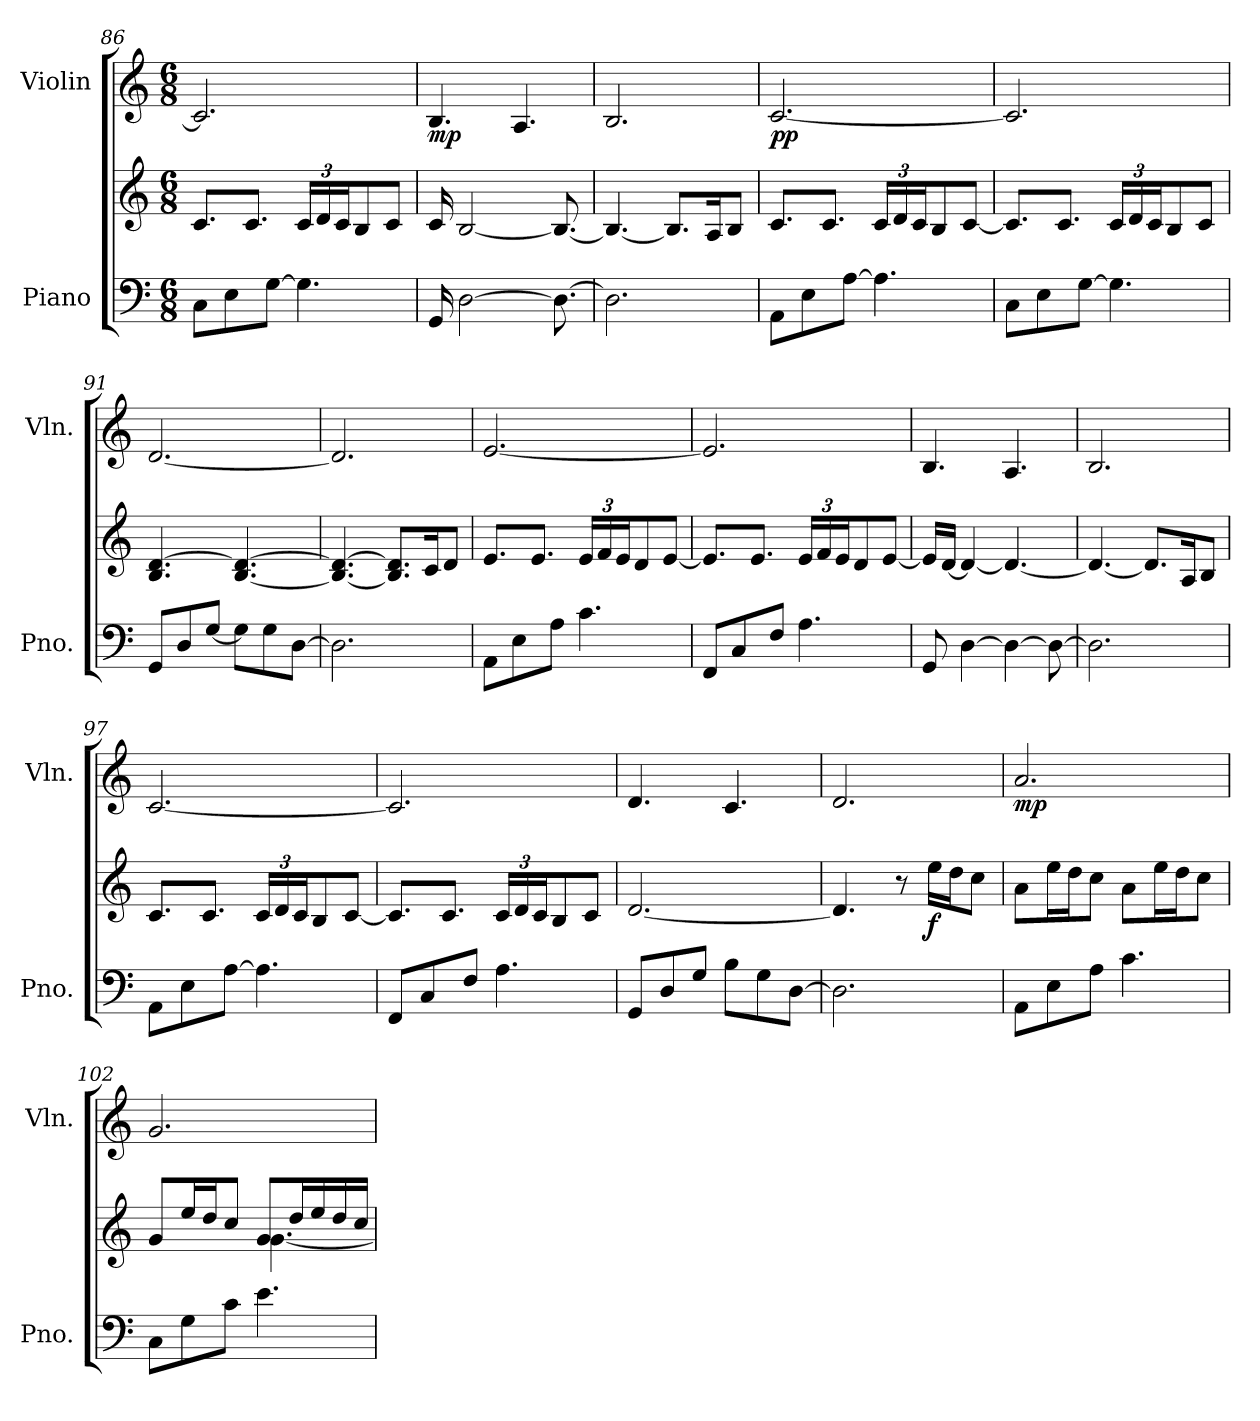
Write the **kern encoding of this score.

**kern	**kern	**dynam	**kern	**dynam
*part2	*part2	*part2	*part1	*part1
*staff3	*staff2	*staff2/3	*staff1	*staff1
*I"Piano	*	*	*I"Violin	*
*I'Pno.	*	*	*I'Vln.	*
*clefF4	*clefG2	*	*clefG2	*
*k[]	*k[]	*	*k[]	*
*M6/8	*M6/8	*	*M6/8	*
=86	=86	=86	=86	=86
8C\L	8.c/L	.	2.c/]	.
8E\	.	.	.	.
.	8.c/J	.	.	.
[8G\J	.	.	.	.
*	*Xbrackettup	*	*	*
4.G\]	24c/LL	.	.	.
.	24d/	.	.	.
.	24c/J	.	.	.
.	8B/	.	.	.
.	8c/J	.	.	.
=87	=87	=87	=87	=87
!	!	!	!	!LO:DY:b
16GG/	16c/	.	4.B/	mp
[2D\	[2B/	.	.	.
.	.	.	4.A/	.
8.D\_	8.B/_	.	.	.
!!LO:LB:g=z
=88	=88	=88	=88	=88
2.D\]	4.B/_	.	2.B/	.
.	8.B/L]	.	.	.
.	16A/K	.	.	.
.	8B/J	.	.	.
=89	=89	=89	=89	=89
!	!	!	!	!LO:DY:b
8AA\L	8.c/L	.	[2.c/	pp
8E\	.	.	.	.
.	8.c/J	.	.	.
[8A\J	.	.	.	.
4.A\]	24c/LL	.	.	.
.	24d/	.	.	.
.	24c/J	.	.	.
.	8B/	.	.	.
.	[8c/J	.	.	.
=90	=90	=90	=90	=90
8C\L	8.c/L]	.	2.c/]	.
8E\	.	.	.	.
.	8.c/J	.	.	.
[8G\J	.	.	.	.
4.G\]	24c/LL	.	.	.
.	24d/	.	.	.
.	24c/J	.	.	.
.	8B/	.	.	.
.	8c/J	.	.	.
=91	=91	=91	=91	=91
8GG/L	4.B/ [4.d/	.	[2.d/	.
8D/	.	.	.	.
[8G/J	.	.	.	.
8G\L]	[4.B/ 4.d/_	.	.	.
8G\	.	.	.	.
[8D\J	.	.	.	.
=92	=92	=92	=92	=92
2.D\]	4.B/_ 4.d/_	.	2.d/]	.
.	8.B/] 8.d/]L	.	.	.
.	16c/K	.	.	.
.	8d/J	.	.	.
!!LO:LB:g=z
=93	=93	=93	=93	=93
8AA\L	8.e/L	.	[2.e/	.
8E\	.	.	.	.
.	8.e/J	.	.	.
8A\J	.	.	.	.
4.c\	24e/LL	.	.	.
.	24f/	.	.	.
.	24e/J	.	.	.
.	8d/	.	.	.
.	[8e/J	.	.	.
=94	=94	=94	=94	=94
8FF/L	8.e/L]	.	2.e/]	.
8C/	.	.	.	.
.	8.e/J	.	.	.
8F/J	.	.	.	.
4.A\	24e/LL	.	.	.
.	24f/	.	.	.
.	24e/J	.	.	.
.	8d/	.	.	.
.	[8e/J	.	.	.
=95	=95	=95	=95	=95
8GG/	16e/LL]	.	4.B/	.
.	[16d/JJ	.	.	.
[4D\	4d/_	.	.	.
4D\_	4.d/_	.	4.A/	.
8D\_	.	.	.	.
=96	=96	=96	=96	=96
2.D\]	4.d/_	.	2.B/	.
.	8.d/L]	.	.	.
.	16A/K	.	.	.
.	8B/J	.	.	.
=97	=97	=97	=97	=97
8AA\L	8.c/L	.	[2.c/	.
8E\	.	.	.	.
.	8.c/J	.	.	.
[8A\J	.	.	.	.
4.A\]	24c/LL	.	.	.
.	24d/	.	.	.
.	24c/J	.	.	.
.	8B/	.	.	.
.	[8c/J	.	.	.
!!LO:LB:g=z
=98	=98	=98	=98	=98
8FF/L	8.c/L]	.	2.c/]	.
8C/	.	.	.	.
.	8.c/J	.	.	.
8F/J	.	.	.	.
4.A\	24c/LL	.	.	.
.	24d/	.	.	.
.	24c/J	.	.	.
.	8B/	.	.	.
.	8c/J	.	.	.
=99	=99	=99	=99	=99
8GG/L	[2.d/	.	4.d/	.
8D/	.	.	.	.
8G/J	.	.	.	.
8B\L	.	.	4.c/	.
8G\	.	.	.	.
[8D\J	.	.	.	.
=100	=100	=100	=100	=100
2.D\]	4.d/]	.	2.d/	.
.	8r	.	.	.
!	!	!LO:DY:b	!	!
.	16ee\LL	f	.	.
.	16dd\J	.	.	.
.	8cc\J	.	.	.
=101	=101	=101	=101	=101
!	!	!	!	!LO:DY:b
8AA\L	8a\L	.	2.a/	mp
8E\	16ee\L	.	.	.
.	16dd\J	.	.	.
8A\J	8cc\J	.	.	.
4.c\	8a\L	.	.	.
.	16ee\L	.	.	.
.	16dd\J	.	.	.
.	8cc\J	.	.	.
=102	=102	=102	=102	=102
*	*^	*	*	*
8C\L	8g/L	4.ryy	.	2.g/	.
8G\	16ee/L	.	.	.	.
.	16dd/J	.	.	.	.
8c\J	8cc/J	.	.	.	.
4.e\	8g/L	[4.g\	.	.	.
.	16dd/L	.	.	.	.
.	16ee/	.	.	.	.
.	16dd/	.	.	.	.
.	16cc/JJ	.	.	.	.
*	*v	*v	*	*	*
=	=	=	=	=
*-	*-	*-	*-	*-
